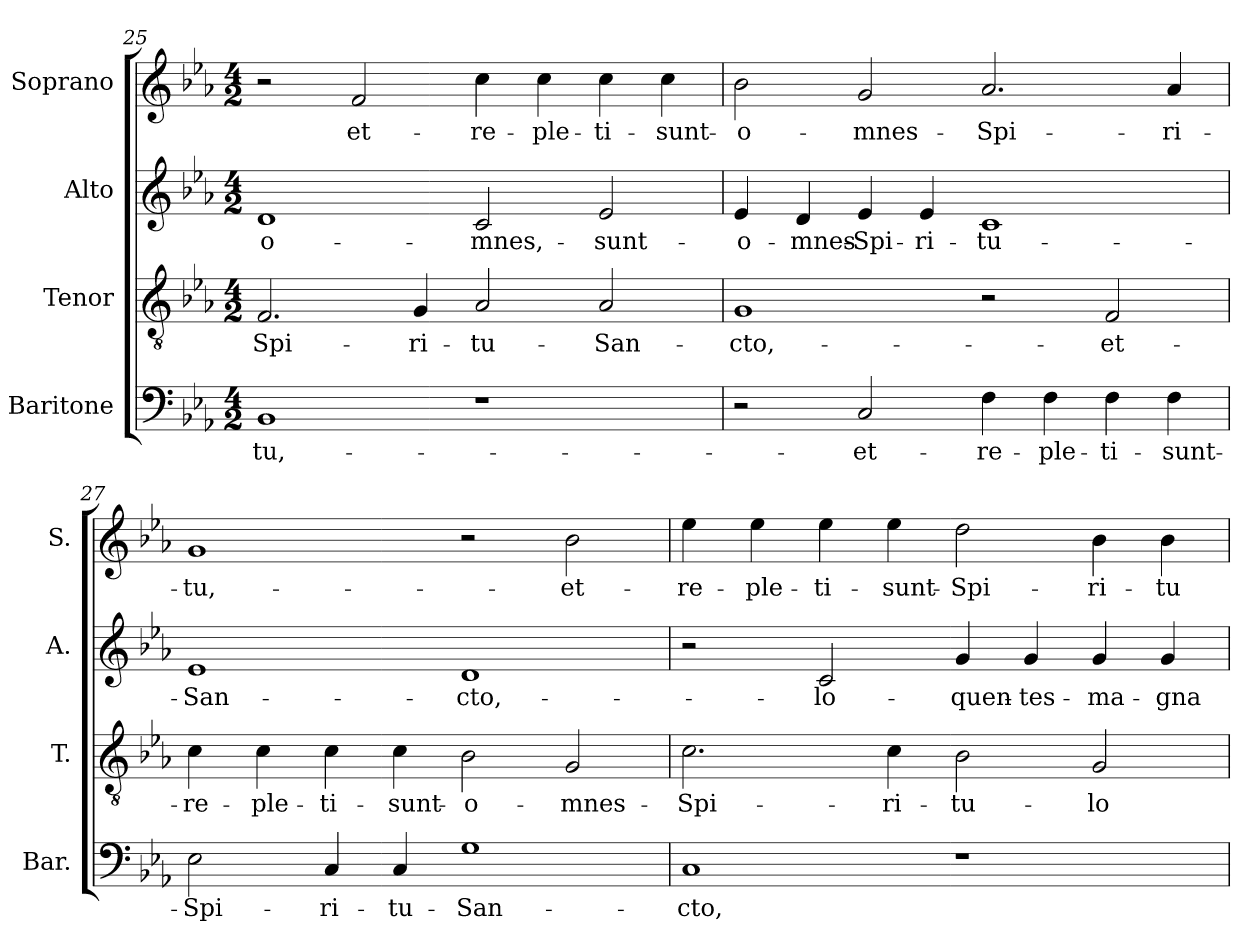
**kern	**text	**kern	**text	**kern	**text	**kern	**text
*part4	*part4	*part3	*part3	*part2	*part2	*part1	*part1
*staff4	*staff4	*staff3	*staff3	*staff2	*staff2	*staff1	*staff1
*I"Baritone	*	*I"Tenor	*	*I"Alto	*	*I"Soprano	*
*I'Bar.	*	*I'T.	*	*I'A.	*	*I'S.	*
!!LO:LB:g=z
*clefF4	*	*clefGv2	*	*clefG2	*	*clefG2	*
*	*	*ITrd7c12	*	*	*	*	*
*k[b-e-a-]	*	*k[b-e-a-]	*	*k[b-e-a-]	*	*k[b-e-a-]	*
*E-:	*	*E-:	*	*E-:	*	*E-:	*
*M4/2	*	*M4/2	*	*M4/2	*	*M4/2	*
=25	=25	=25	=25	=25	=25	=25	=25
!	!LO:LY:b:color=#000000	!	!	!	!	!	!
!	!	!	!LO:LY:b:color=#000000	!	!	!	!
!	!	!	!	!	!LO:LY:b:color=#000000	!	!
1BB-i	-tu,-	2.FFi/	-Spi-	1di	-o-	2r	.
!	!	!	!	!	!	!	!LO:LY:b:color=#000000
.	.	.	.	.	.	2fi/	-et-
!	!	!	!LO:LY:b:color=#000000	!	!	!	!
.	.	4GGi/	-ri-	.	.	.	.
!	!	!	!LO:LY:b:color=#000000	!	!	!	!
!	!	!	!	!	!LO:LY:b:color=#000000	!	!
!	!	!	!	!	!	!	!LO:LY:b:color=#000000
1r	.	2AA-i/	-tu-	2ci/	-mnes,-	4cci\	-re-
!	!	!	!	!	!	!	!LO:LY:b:color=#000000
.	.	.	.	.	.	4cci\	-ple-
!	!	!	!LO:LY:b:color=#000000	!	!	!	!
!	!	!	!	!	!LO:LY:b:color=#000000	!	!
!	!	!	!	!	!	!	!LO:LY:b:color=#000000
.	.	2AA-i/	-San-	2e-i/	-sunt-	4cci\	-ti-
!	!	!	!	!	!	!	!LO:LY:b:color=#000000
.	.	.	.	.	.	4cci\	-sunt-
=26	=26	=26	=26	=26	=26	=26	=26
!	!	!	!LO:LY:b:color=#000000	!	!	!	!
!	!	!	!	!	!LO:LY:b:color=#000000	!	!
!	!	!	!	!	!	!	!LO:LY:b:color=#000000
2r	.	1GGi	-cto,-	4e-i/	-o-	2b-i\	-o-
!	!	!	!	!	!LO:LY:b:color=#000000	!	!
.	.	.	.	4di/	-mnes-	.	.
!	!LO:LY:b:color=#000000	!	!	!	!	!	!
!	!	!	!	!	!LO:LY:b:color=#000000	!	!
!	!	!	!	!	!	!	!LO:LY:b:color=#000000
2Ci/	-et-	.	.	4e-i/	-Spi-	2gi/	-mnes-
!	!	!	!	!	!LO:LY:b:color=#000000	!	!
.	.	.	.	4e-i/	-ri-	.	.
!	!LO:LY:b:color=#000000	!	!	!	!	!	!
!	!	!	!	!	!LO:LY:b:color=#000000	!	!
!	!	!	!	!	!	!	!LO:LY:b:color=#000000
4Fi\	-re-	2r	.	1ci	-tu-	2.a-i/	-Spi-
!	!LO:LY:b:color=#000000	!	!	!	!	!	!
4Fi\	-ple-	.	.	.	.	.	.
!	!LO:LY:b:color=#000000	!	!	!	!	!	!
!	!	!	!LO:LY:b:color=#000000	!	!	!	!
4Fi\	-ti-	2FFi/	-et-	.	.	.	.
!	!LO:LY:b:color=#000000	!	!	!	!	!	!
!	!	!	!	!	!	!	!LO:LY:b:color=#000000
4Fi\	-sunt-	.	.	.	.	4a-i/	-ri-
=27	=27	=27	=27	=27	=27	=27	=27
!	!LO:LY:b:color=#000000	!	!	!	!	!	!
!	!	!	!LO:LY:b:color=#000000	!	!	!	!
!	!	!	!	!	!LO:LY:b:color=#000000	!	!
!	!	!	!	!	!	!	!LO:LY:b:color=#000000
2E-i\	-Spi-	4Ci\	-re-	1e-i	-San-	1gi	-tu,-
!	!	!	!LO:LY:b:color=#000000	!	!	!	!
.	.	4Ci\	-ple-	.	.	.	.
!	!LO:LY:b:color=#000000	!	!	!	!	!	!
!	!	!	!LO:LY:b:color=#000000	!	!	!	!
4Ci/	-ri-	4Ci\	-ti-	.	.	.	.
!	!LO:LY:b:color=#000000	!	!	!	!	!	!
!	!	!	!LO:LY:b:color=#000000	!	!	!	!
4Ci/	-tu-	4Ci\	-sunt-	.	.	.	.
!	!LO:LY:b:color=#000000	!	!	!	!	!	!
!	!	!	!LO:LY:b:color=#000000	!	!	!	!
!	!	!	!	!	!LO:LY:b:color=#000000	!	!
1Gi	-San-	2BB-i\	-o-	1di	-cto,-	2r	.
!	!	!	!LO:LY:b:color=#000000	!	!	!	!
!	!	!	!	!	!	!	!LO:LY:b:color=#000000
.	.	2GGi/	-mnes-	.	.	2b-i\	-et-
=28	=28	=28	=28	=28	=28	=28	=28
!	!LO:LY:b:color=#000000	!	!	!	!	!	!
!	!	!	!LO:LY:b:color=#000000	!	!	!	!
!	!	!	!	!	!	!	!LO:LY:b:color=#000000
1Ci	-cto,-	2.Ci\	-Spi-	2r	.	4ee-i\	-re-
!	!	!	!	!	!	!	!LO:LY:b:color=#000000
.	.	.	.	.	.	4ee-i\	-ple-
!	!	!	!	!	!LO:LY:b:color=#000000	!	!
!	!	!	!	!	!	!	!LO:LY:b:color=#000000
.	.	.	.	2ci/	-lo-	4ee-i\	-ti-
!	!	!	!LO:LY:b:color=#000000	!	!	!	!
!	!	!	!	!	!	!	!LO:LY:b:color=#000000
.	.	4Ci\	-ri-	.	.	4ee-i\	-sunt-
!	!	!	!LO:LY:b:color=#000000	!	!	!	!
!	!	!	!	!	!LO:LY:b:color=#000000	!	!
!	!	!	!	!	!	!	!LO:LY:b:color=#000000
1r	.	2BB-i\	-tu-	4gi/	-quen-	2ddi\	-Spi-
!	!	!	!	!	!LO:LY:b:color=#000000	!	!
.	.	.	.	4gi/	-tes-	.	.
!	!	!	!LO:LY:b:color=#000000	!	!	!	!
!	!	!	!	!	!LO:LY:b:color=#000000	!	!
!	!	!	!	!	!	!	!LO:LY:b:color=#000000
.	.	2GGi/	-lo-	4gi/	-ma-	4b-i\	-ri-
!	!	!	!	!	!LO:LY:b:color=#000000	!	!
!	!	!	!	!	!	!	!LO:LY:b:color=#000000
.	.	.	.	4gi/	-gna-	4b-i\	-tu-
=	=	=	=	=	=	=	=
*-	*-	*-	*-	*-	*-	*-	*-
